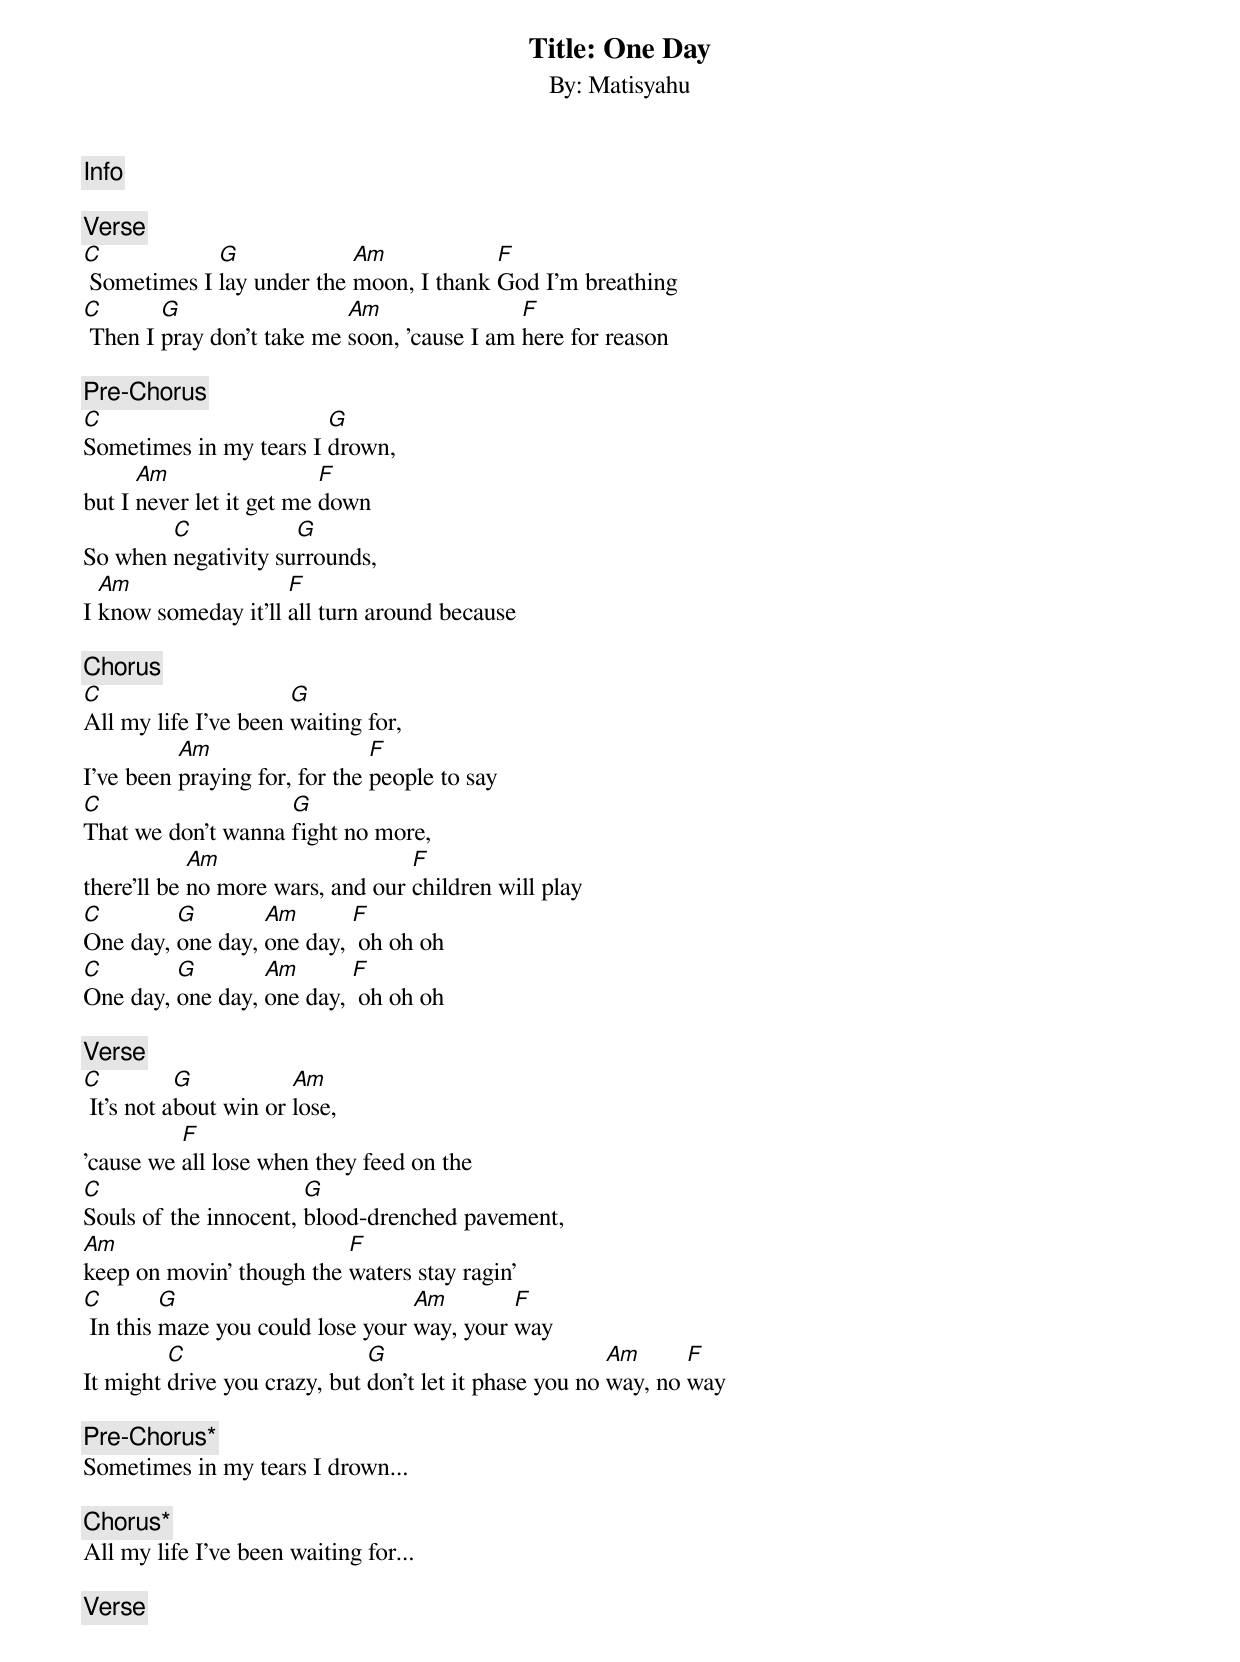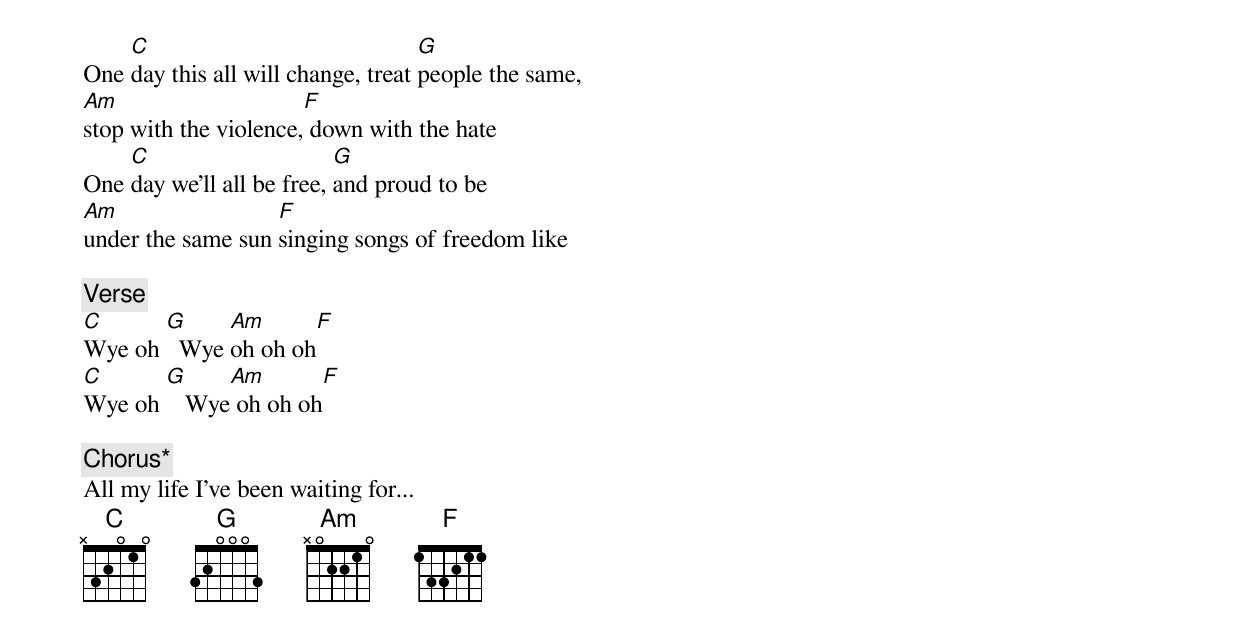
[Info]
Title: One Day
By: Matisyahu

[Verse]
C            G             Am            F
 Sometimes I lay under the moon, I thank God I'm breathing
C       G                  Am                F
 Then I pray don't take me soon, 'cause I am here for reason

[Pre-Chorus]
C                       G
Sometimes in my tears I drown,
      Am                  F
but I never let it get me down
        C            G
So when negativity surrounds,
  Am                 F
I know someday it'll all turn around because

[Chorus]
C                     G
All my life I've been waiting for,
          Am                   F
I've been praying for, for the people to say
C                   G
That we don't wanna fight no more,
            Am                    F
there'll be no more wars, and our children will play
C        G        Am       F
One day, one day, one day,  oh oh oh
C        G        Am       F
One day, one day, one day,  oh oh oh

[Verse]
C          G           Am
 It's not about win or lose,
          F
'cause we all lose when they feed on the
C                      G
Souls of the innocent, blood-drenched pavement,
Am                        F
keep on movin' though the waters stay ragin'
C        G                        Am        F
 In this maze you could lose your way, your way
         C                    G                         Am      F
It might drive you crazy, but don't let it phase you no way, no way

[Pre-Chorus*]
Sometimes in my tears I drown...

[Chorus*]
All my life I've been waiting for...

[Verse]
    C                               G
One day this all will change, treat people the same,
Am                     F
stop with the violence, down with the hate
    C                      G
One day we'll all be free, and proud to be
Am                 F
under the same sun singing songs of freedom like

[Verse]
C      G     Am       F
Wye oh   Wye oh oh oh
C      G     Am       F
Wye oh    Wye oh oh oh

[Chorus*]
All my life I've been waiting for...
